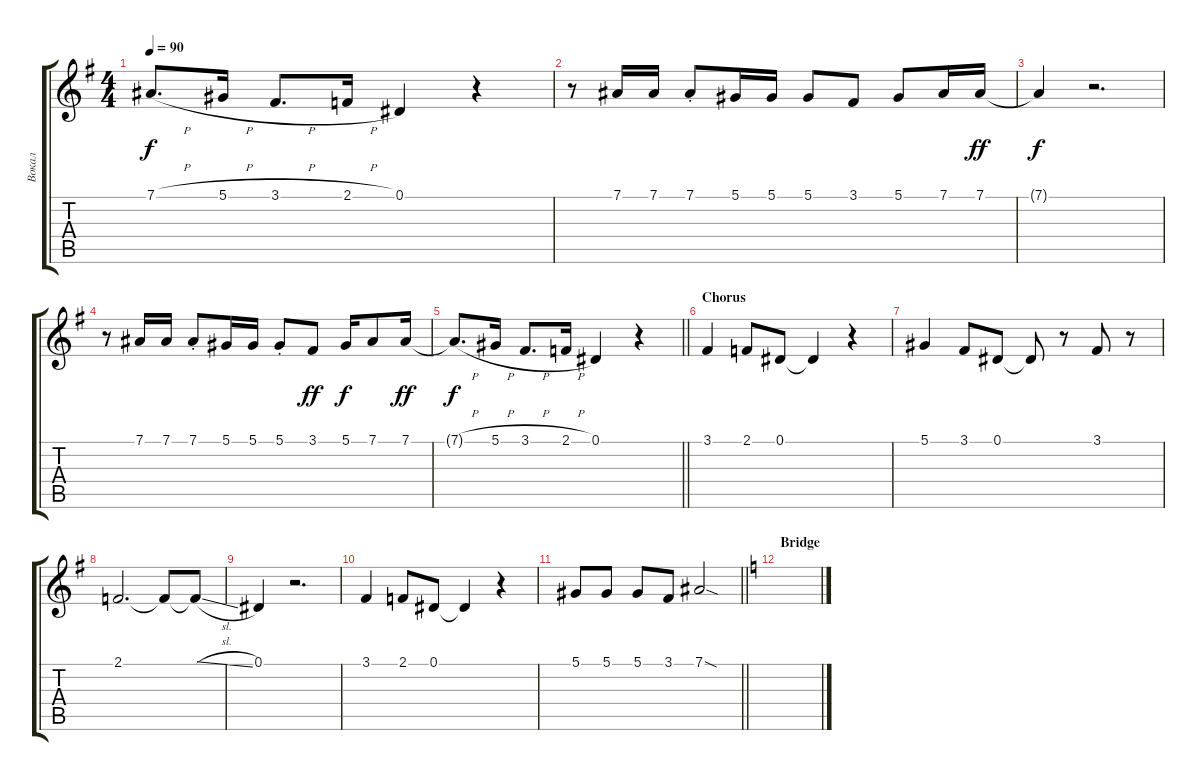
\track ("Вокал" "Вокал") {instrument trumpet}
\staff {score tabs}
\tuning (Eb4 Bb3 Gb3 Db3 Ab2 Eb2) {hide}
\ts (4 4)
\tempo 90
\clef g2
\ks eminor
7.1{h t}.8{d dy f} 5.1{h}.16 3.1{h}.8{d} 2.1{h}.16 0.1.4 r.4 |
r.8 7.1.16 7.1.16 7.1{st}.8 5.1.16 5.1.16 5.1.8 3.1.8 5.1.8 7.1.16 7.1.16{dy ff} |
7.1{t}.4{dy f} r.2{d} |
r.8 7.1.16 7.1.16 7.1{st}.8 5.1.16 5.1.16 5.1{st}.8 3.1.8{dy ff} 5.1.16{dy f} 7.1.8 7.1.16{dy ff} |
\barLineRight lightlight
7.1{h t}.8{d dy f} 5.1{h}.16 3.1{h}.8{d} 2.1{h}.16 0.1.4 r.4 |
\section ("" "Chorus")
3.1.4 2.1.8 0.1.8 0.1{t}.4 r.4 |
5.1.4 3.1.8 0.1.8 0.1{t}.8 r.8 3.1.8 r.8 |
2.1.2{d} 2.1{t}.8 2.1{sl t}.8 |
0.1.4 r.2{d} |
3.1.4 2.1.8 0.1.8 0.1{t}.4 r.4 |
\barLineRight lightlight
5.1.8 5.1.8 5.1.8 3.1.8 7.1{sod}.2 |
\section ("" "Bridge")
\ks c
